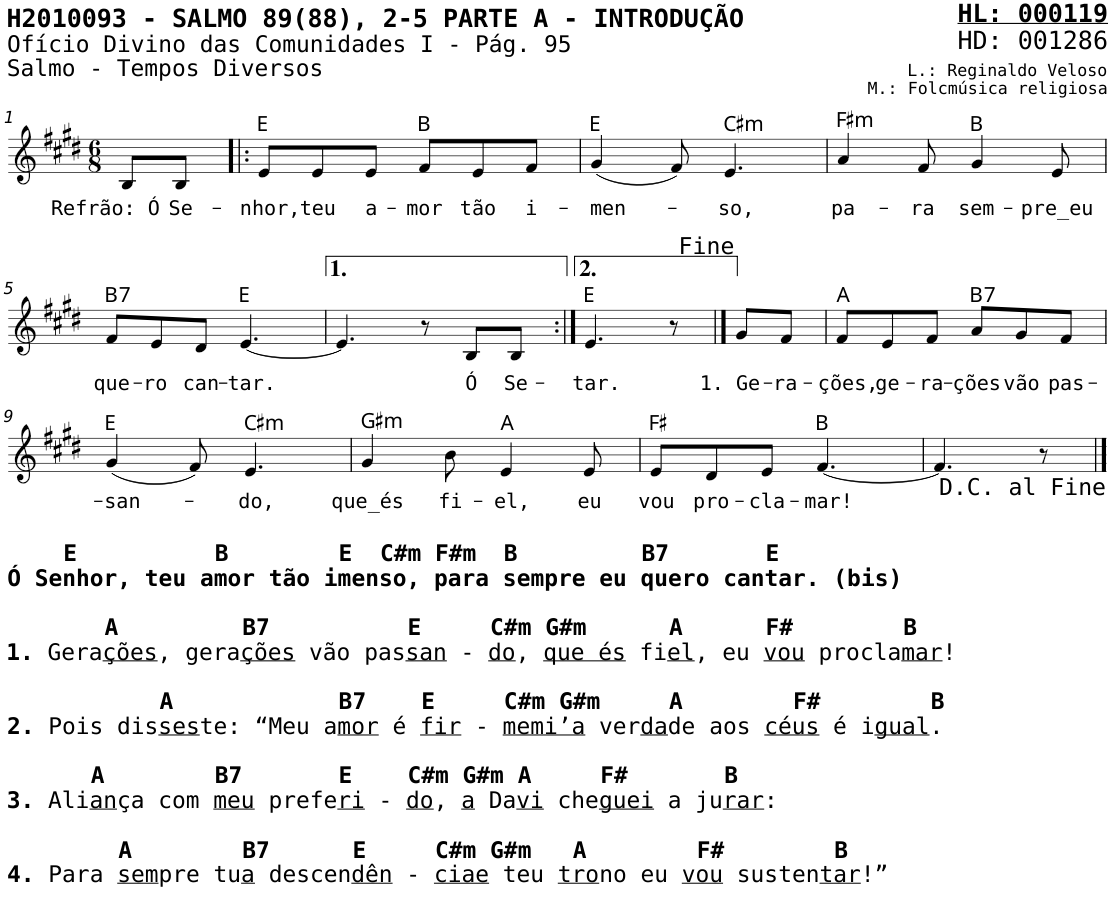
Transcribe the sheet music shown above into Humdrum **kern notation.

**kern	**text	**harte
*part1	*part1	*part1
*staff1	*staff1	*
*I"Voz	*	*
*I'V	*	*
*stria5	*	*
*clefG2	*	*
*k[f#c#g#d#]	*	*
*M6/8	*	*
=1	=1	=1
!	!LO:LY:b	!
8B/L	Refrão: Ó	.
!	!LO:LY:b	!
8B/J	Se-	.
=2!|:	=2!|:	=2!|:
!	!LO:LY:b	!
8e/L	-nhor,	E:maj
!	!LO:LY:b	!
8e/	teu	.
!	!LO:LY:b	!
8e/J	a-	.
!	!LO:LY:b	!
8f#/L	-mor	B:maj
!	!LO:LY:b	!
8e/	tão	.
!	!LO:LY:b	!
8f#/J	i-	.
=3	=3	=3
!	!LO:LY:b	!
(4g#/	-men-	E:maj
8f#/)	.	.
!	!LO:LY:b	!LO:H:kt=m
4.e/	-so,	C#:min
=4	=4	=4
!	!LO:LY:b	!LO:H:kt=m
4a/	pa-	F#:min
!	!LO:LY:b	!
8f#/	-ra	.
!	!LO:LY:b	!
4g#/	sem-	B:maj
!	!LO:LY:b	!
8e/	-pre_eu	.
!!LO:LB:g=z
=5	=5	=5
!	!LO:LY:b	!LO:H:kt=7
8f#/L	que-	B:7
!	!LO:LY:b	!
8e/	-ro	.
!	!LO:LY:b	!
8d#/J	can-	.
!	!LO:LY:b	!
[4.e/	-tar.	E:maj
=6	=6	=6
4.e/]	.	.
8r	.	.
!	!LO:LY:b	!
8B/L	Ó	.
!	!LO:LY:b	!
8B/J	Se-	.
=7:|!	=7:|!	=7:|!
!	!LO:LY:b	!
4.e/	-tar.	E:maj
8r	.	.
!	!LO:LY:b	!
8g#/L	1. Ge-	.
!	!LO:LY:b	!
8f#/J	-ra-	.
=8	=8	=8
!	!LO:LY:b	!
8f#/L	-ções,	A:maj
!	!LO:LY:b	!
8e/	ge-	.
!	!LO:LY:b	!
8f#/J	-ra-	.
!	!LO:LY:b	!LO:H:kt=7
8a/L	-ções	B:7
!	!LO:LY:b	!
8g#/	vão	.
!	!LO:LY:b	!
8f#/J	pas-	.
!!LO:LB:g=z
=9	=9	=9
!LO:TX:b:B:t=E          B        E  C#m F#m  B         B7       E	!	!
!LO:TX:b:t=Ó Senhor, teu amor tão imenso, para sempre eu quero cantar. (bis)	!	!
!LO:TX:b:t=A         B7          E     C#m G#m      A      F#        B	!	!
!LO:TX:b:t=1.	!	!
!LO:TX:b:t=Gera	!	!
!LO:TX:b:t=ções	!	!
!LO:TX:b:t=, gera	!	!
!LO:TX:b:t=ções	!	!
!LO:TX:b:t=vão pas	!	!
!LO:TX:b:t=san	!	!
!LO:TX:b:t=-	!	!
!LO:TX:b:t=do	!	!
!LO:TX:b:t=,	!	!
!LO:TX:b:t=que és	!	!
!LO:TX:b:t=fi	!	!
!LO:TX:b:t=el	!	!
!LO:TX:b:t=, eu	!	!
!LO:TX:b:t=vou	!	!
!LO:TX:b:t=procla	!	!
!LO:TX:b:t=mar	!	!
!LO:TX:b:t=!	!	!
!LO:TX:b:B:t=A            B7    E     C#m G#m     A        F#        B	!	!
!LO:TX:b:t=2.	!	!
!LO:TX:b:t=Pois dis	!	!
!LO:TX:b:t=ses	!	!
!LO:TX:b:t=te&colon; “Meu a	!	!
!LO:TX:b:t=mor	!	!
!LO:TX:b:t=é	!	!
!LO:TX:b:t=fir	!	!
!LO:TX:b:t=-	!	!
!LO:TX:b:t=memi’a	!	!
!LO:TX:b:t=ver	!	!
!LO:TX:b:t=da	!	!
!LO:TX:b:t=de aos	!	!
!LO:TX:b:t=céus	!	!
!LO:TX:b:t=é i	!	!
!LO:TX:b:t=gual	!	!
!LO:TX:b:t=.	!	!
!LO:TX:b:B:t=A        B7       E    C#m G#m A     F#       B	!	!
!LO:TX:b:t=3.	!	!
!LO:TX:b:t=Ali	!	!
!LO:TX:b:t=an	!	!
!LO:TX:b:t=ça com	!	!
!LO:TX:b:t=meu	!	!
!LO:TX:b:t=prefe	!	!
!LO:TX:b:t=ri	!	!
!LO:TX:b:t=-	!	!
!LO:TX:b:t=do	!	!
!LO:TX:b:t=,	!	!
!LO:TX:b:t=a	!	!
!LO:TX:b:t=Da	!	!
!LO:TX:b:t=vi	!	!
!LO:TX:b:t=che	!	!
!LO:TX:b:t=guei	!	!
!LO:TX:b:t=a ju	!	!
!LO:TX:b:t=rar	!	!
!LO:TX:b:t=&colon;	!	!
!LO:TX:b:B:t=A        B7      E     C#m G#m   A        F#        B	!	!
!LO:TX:b:t=4.	!	!
!LO:TX:b:t=Para	!	!
!LO:TX:b:t=sem	!	!
!LO:TX:b:t=pre tu	!	!
!LO:TX:b:t=a	!	!
!LO:TX:b:t=descen	!	!
!LO:TX:b:t=dên	!	!
!LO:TX:b:t=-	!	!
!LO:TX:b:t=ciae	!	!
!LO:TX:b:t=teu	!	!
!LO:TX:b:t=tro	!	!
!LO:TX:b:t=no eu	!	!
!LO:TX:b:t=vou	!	!
!LO:TX:b:t=susten	!	!
!LO:TX:b:t=tar	!	!
!LO:TX:b:t=!”	!	!
!	!LO:LY:b	!
(4g#/	-san-	E:maj
8f#/)	.	.
!	!LO:LY:b	!LO:H:kt=m
4.e/	-do,	C#:min
=10	=10	=10
!	!LO:LY:b	!LO:H:kt=m
4g#/	que_és	G#:min
!	!LO:LY:b	!
8b\	fi-	.
!	!LO:LY:b	!
4e/	-el,	A:maj
!	!LO:LY:b	!
8e/	eu	.
=11	=11	=11
!	!LO:LY:b	!
8e/L	vou	F#:maj
!	!LO:LY:b	!
8d#/	pro-	.
!	!LO:LY:b	!
8e/J	-cla-	.
!	!LO:LY:b	!
[4.f#/	-mar!	B:maj
=12	=12	=12
4.f#/]	.	.
8r	.	.
==	==	==
*-	*-	*-
